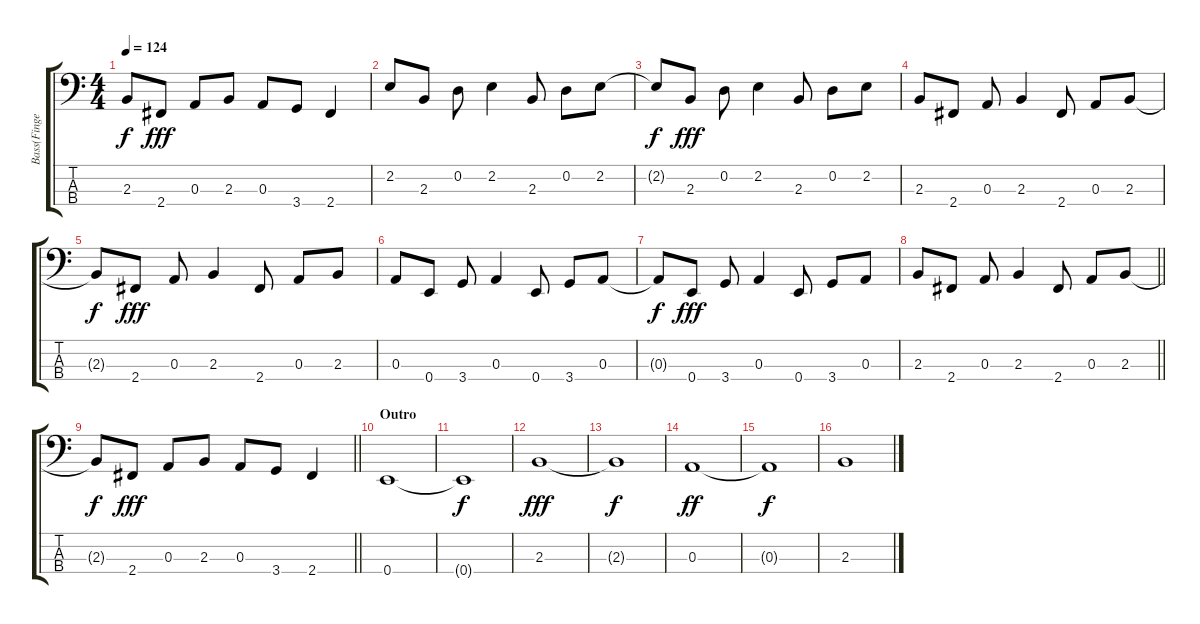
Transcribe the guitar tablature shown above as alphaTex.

\track ("Bass(Finger)" "Bass(Finge") {instrument electricbassfinger}
\staff {score tabs}
\tuning (G2 D2 A1 E1) {hide}
\ts (4 4)
\tempo 124
\clef f4
\ks c
2.3{t}.8{dy f} 2.4.8{dy fff} 0.3.8 2.3.8 0.3.8 3.4.8 2.4.4 |
2.2.8 2.3.8 0.2.8 2.2.4 2.3.8 0.2.8 2.2.8 |
2.2{t}.8{dy f} 2.3.8{dy fff} 0.2.8 2.2.4 2.3.8 0.2.8 2.2.8 |
2.3.8 2.4.8 0.3.8 2.3.4 2.4.8 0.3.8 2.3.8 |
2.3{t}.8{dy f} 2.4.8{dy fff} 0.3.8 2.3.4 2.4.8 0.3.8 2.3.8 |
0.3.8 0.4.8 3.4.8 0.3.4 0.4.8 3.4.8 0.3.8 |
0.3{t}.8{dy f} 0.4.8{dy fff} 3.4.8 0.3.4 0.4.8 3.4.8 0.3.8 |
\barLineRight lightlight
2.3.8 2.4.8 0.3.8 2.3.4 2.4.8 0.3.8 2.3.8 |
\barLineRight lightlight
2.3{t}.8{dy f} 2.4.8{dy fff} 0.3.8 2.3.8 0.3.8 3.4.8 2.4.4 |
\section ("" "Outro")
0.4.1 |
0.4{t}.1{dy f} |
2.3.1{dy fff} |
2.3{t}.1{dy f} |
0.3.1{dy ff} |
0.3{t}.1{dy f} |
2.3.1
